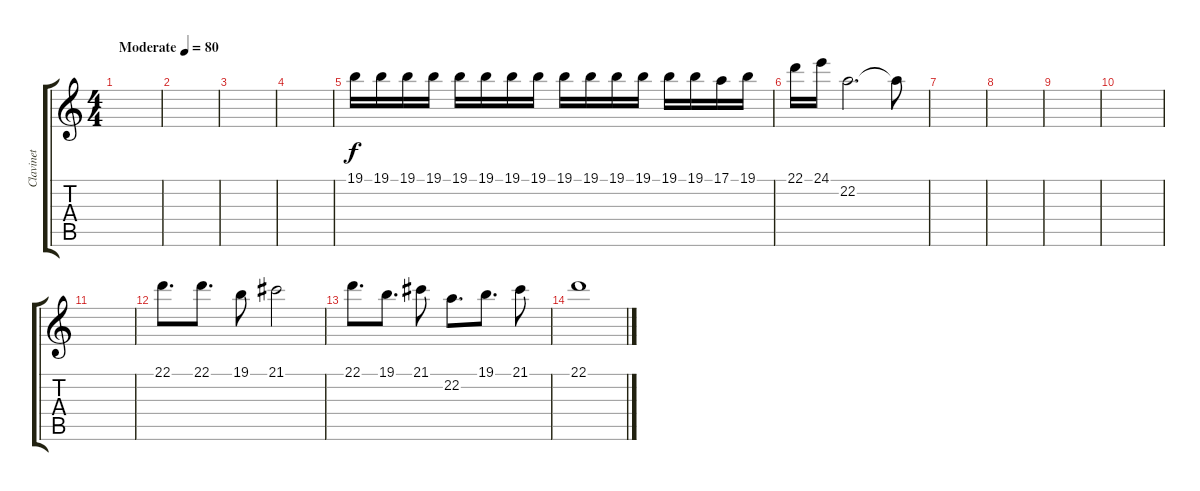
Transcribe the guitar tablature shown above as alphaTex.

\track ("Clavinet" "Clavinet") {instrument clavinet}
\staff {score tabs}
\tuning (E4 B3 G3 D3 A2 E2) {hide}
\ts (4 4)
\tempo (80 "Moderate")
\clef g2
\ks c
|
|
|
|
19.1.16 19.1.16 19.1.16 19.1.16 19.1.16 19.1.16 19.1.16 19.1.16 19.1.16 19.1.16 19.1.16 19.1.16 19.1.16 19.1.16 17.1.16 19.1.16 |
22.1.16 24.1.16 22.2.2{d} 22.2{t}.8 |
|
|
|
|
|
22.1.8{d} 22.1.8{d} 19.1.8 21.1.2 |
22.1.8{d} 19.1.8{d} 21.1.8 22.2.8{d} 19.1.8{d} 21.1.8 |
22.1.1
